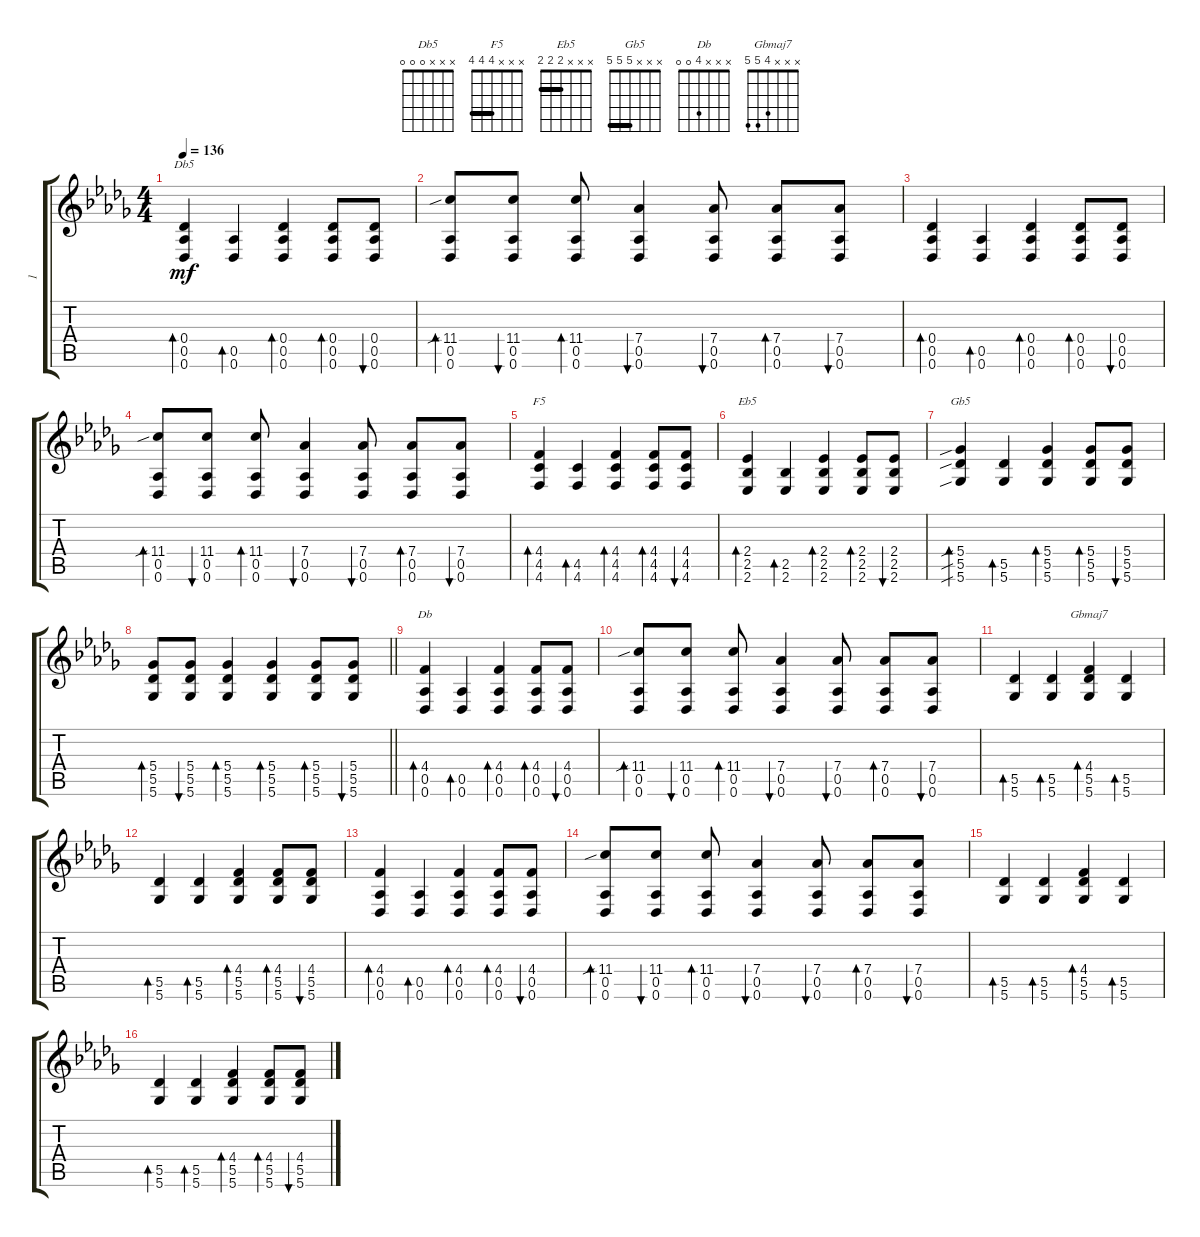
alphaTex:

\track ("1" "1") {instrument acousticguitarsteel}
\staff {score tabs}
\tuning (Eb4 Bb3 Gb3 Db3 Ab2 Db2) {hide}
\chord ("Db5" x x x 0 0 0)
\chord ("F5" x x x 4 4 4) {barre 4}
\chord ("Eb5" x x x 2 2 2) {barre 2}
\chord ("Gb5" x x x 5 5 5) {barre 5}
\chord ("Db" x x x 4 0 0)
\chord ("Gbmaj7" x x x 4 5 5)
\ts (4 4)
\tempo 136
\clef g2
\ks db
(0.4 0.5 0.6).4{bd 30 ch "Db5" dy mf} (0.5 0.6).4{bd 30} (0.4 0.5 0.6).4{bd 30} (0.4 0.5 0.6).8{bd 30} (0.4 0.5 0.6).8{bu 30} |
(11.4{sib} 0.5 0.6).8{bd 30} (11.4 0.5 0.6).8{bu 30} (11.4 0.5 0.6).8{bd 30} (7.4 0.5 0.6).4{bu 30} (7.4 0.5 0.6).8{bu 30} (7.4 0.5 0.6).8{bd 30} (7.4 0.5 0.6).8{bu 30} |
(0.4 0.5 0.6).4{bd 30} (0.5 0.6).4{bd 30} (0.4 0.5 0.6).4{bd 30} (0.4 0.5 0.6).8{bd 30} (0.4 0.5 0.6).8{bu 30} |
(11.4{sib} 0.5 0.6).8{bd 30} (11.4 0.5 0.6).8{bu 30} (11.4 0.5 0.6).8{bd 30} (7.4 0.5 0.6).4{bu 30} (7.4 0.5 0.6).8{bu 30} (7.4 0.5 0.6).8{bd 30} (7.4 0.5 0.6).8{bu 30} |
(4.4 4.5 4.6).4{bd 30 ch "F5"} (4.5 4.6).4{bd 30} (4.4 4.5 4.6).4{bd 30} (4.4 4.5 4.6).8{bd 30} (4.4 4.5 4.6).8{bu 30} |
(2.4 2.5 2.6).4{bd 30 ch "Eb5"} (2.5 2.6).4{bd 30} (2.4 2.5 2.6).4{bd 30} (2.4 2.5 2.6).8{bd 30} (2.4 2.5 2.6).8{bu 30} |
(5.4{sib} 5.5{sib} 5.6{sib}).4{bd 30 ch "Gb5"} (5.5 5.6).4{bd 30} (5.4 5.5 5.6).4{bd 30} (5.4 5.5 5.6).8{bd 30} (5.4 5.5 5.6).8{bu 30} |
\barLineRight lightlight
(5.4 5.5 5.6).8{bd 30} (5.4 5.5 5.6).8{bu 30} (5.4 5.5 5.6).4{bd 30} (5.4 5.5 5.6).4{bd 30} (5.4 5.5 5.6).8{bd 30} (5.4 5.5 5.6).8{bu 30} |
(4.4 0.5 0.6).4{bd 30 ch "Db"} (0.5 0.6).4{bd 30} (4.4 0.5 0.6).4{bd 30} (4.4 0.5 0.6).8{bd 30} (4.4 0.5 0.6).8{bu 30} |
(11.4{sib} 0.5 0.6).8{bd 30} (11.4 0.5 0.6).8{bu 30} (11.4 0.5 0.6).8{bd 30} (7.4 0.5 0.6).4{bu 30} (7.4 0.5 0.6).8{bu 30} (7.4 0.5 0.6).8{bd 30} (7.4 0.5 0.6).8{bu 30} |
(5.5 5.6).4{bd 30} (5.5 5.6).4{bd 30} (4.4 5.5 5.6).4{bd 30 ch "Gbmaj7"} (5.5 5.6).4{bd 30} |
(5.5 5.6).4{bd 30} (5.5 5.6).4{bd 30} (4.4 5.5 5.6).4{bd 30} (4.4 5.5 5.6).8{bd 30} (4.4 5.5 5.6).8{bu 30} |
(4.4 0.5 0.6).4{bd 30} (0.5 0.6).4{bd 30} (4.4 0.5 0.6).4{bd 30} (4.4 0.5 0.6).8{bd 30} (4.4 0.5 0.6).8{bu 30} |
(11.4{sib} 0.5 0.6).8{bd 30} (11.4 0.5 0.6).8{bu 30} (11.4 0.5 0.6).8{bd 30} (7.4 0.5 0.6).4{bu 30} (7.4 0.5 0.6).8{bu 30} (7.4 0.5 0.6).8{bd 30} (7.4 0.5 0.6).8{bu 30} |
(5.5 5.6).4{bd 30} (5.5 5.6).4{bd 30} (4.4 5.5 5.6).4{bd 30} (5.5 5.6).4{bd 30} |
(5.5 5.6).4{bd 30} (5.5 5.6).4{bd 30} (4.4 5.5 5.6).4{bd 30} (4.4 5.5 5.6).8{bd 30} (4.4 5.5 5.6).8{bu 30}
